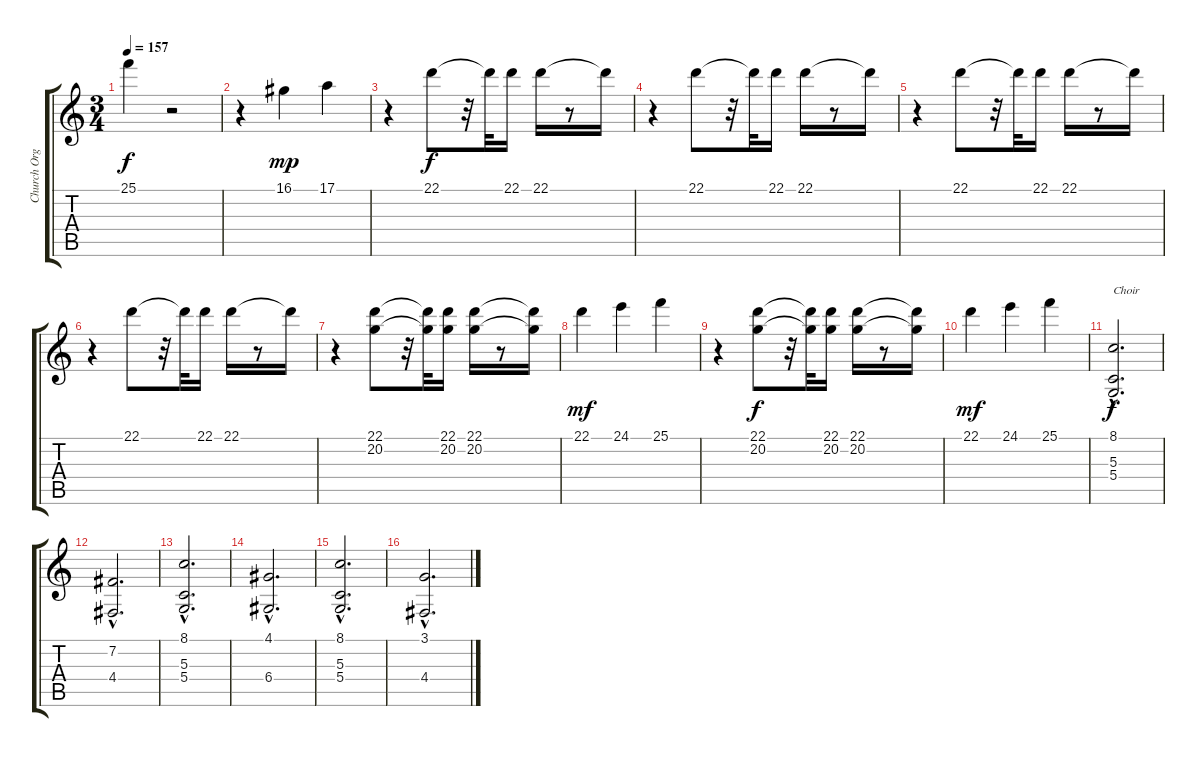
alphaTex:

\track ("Church Organ" "Church Org") {instrument churchorgan}
\staff {score tabs}
\tuning (E4 B3 G3 D3 A2 E2) {hide}
\ts (3 4)
\tempo 157
\clef g2
\ks c
25.1{t}.4{dy f} r.2 |
r.4 16.1.4{dy mp} 17.1.4 |
r.4 22.1.8{dy f} r.32 22.1{t}.32 22.1.16 22.1.16 r.8 22.1{t}.16 |
r.4 22.1.8 r.32 22.1{t}.32 22.1.16 22.1.16 r.8 22.1{t}.16 |
r.4 22.1.8 r.32 22.1{t}.32 22.1.16 22.1.16 r.8 22.1{t}.16 |
r.4 22.1.8 r.32 22.1{t}.32 22.1.16 22.1.16 r.8 22.1{t}.16 |
r.4 (22.1 20.2).8 r.32 (22.1{t} 20.2{t}).32 (22.1 20.2).16 (22.1 20.2).16 r.8 (22.1{t} 20.2{t}).16 |
22.1.4{dy mf} 24.1.4 25.1.4 |
r.4 (22.1 20.2).8{dy f} r.32 (22.1{t} 20.2{t}).32 (22.1 20.2).16 (22.1 20.2).16 r.8 (22.1{t} 20.2{t}).16 |
22.1.4{dy mf} 24.1.4 25.1.4 |
(8.1{hac} 5.3{hac} 5.4{hac}).2{d txt "Choir" dy f volume 10 instrument pad4choir} |
(7.2{hac} 4.4{hac}).2{d} |
(8.1{hac} 5.3{hac} 5.4{hac}).2{d} |
(4.1{hac} 6.4{hac}).2{d} |
(8.1{hac} 5.3{hac} 5.4{hac}).2{d} |
(3.1{hac} 4.4{hac}).2{d}
